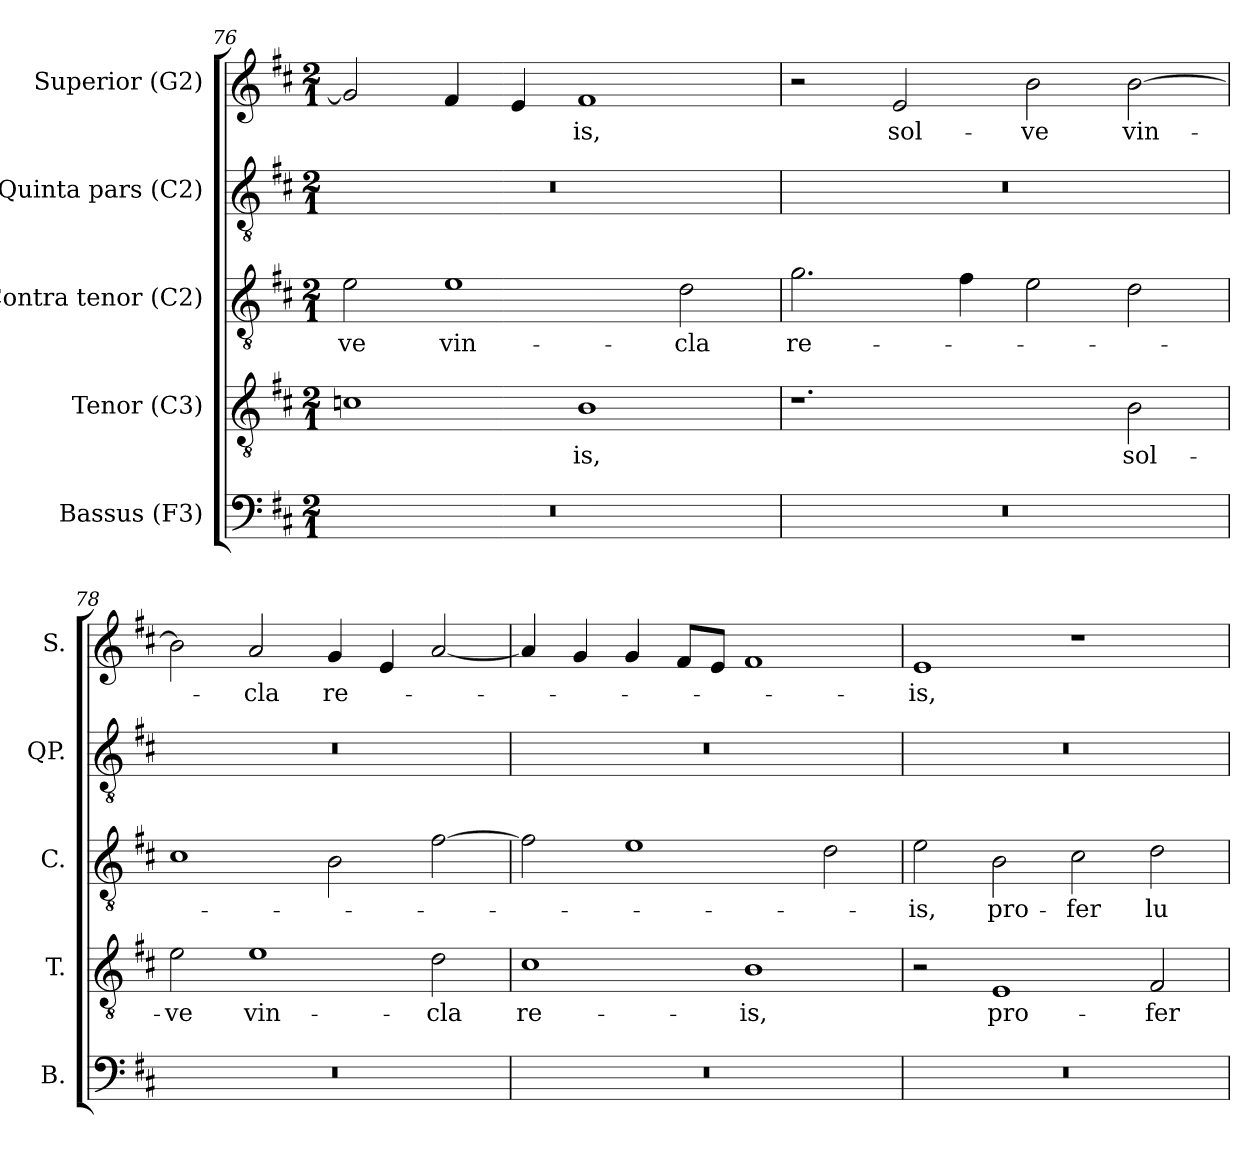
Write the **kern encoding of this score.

**kern	**kern	**text	**kern	**text	**kern	**kern	**text
*part5	*part4	*part4	*part3	*part3	*part2	*part1	*part1
*staff5	*staff4	*staff4	*staff3	*staff3	*staff2	*staff1	*staff1
*I"Bassus (F3)	*I"Tenor (C3)	*	*I"Contra tenor (C2)	*	*I"Quinta pars (C2)	*I"Superior (G2)	*
*I'B.	*I'T.	*	*I'C.	*	*I'QP.	*I'S.	*
*clefF4	*clefGv2	*	*clefGv2	*	*clefGv2	*clefG2	*
*	*ITrd7c12	*	*ITrd7c12	*	*ITrd7c12	*	*
*k[f#c#]	*k[f#c#]	*	*k[f#c#]	*	*k[f#c#]	*k[f#c#]	*
*D:	*D:	*	*D:	*	*D:	*D:	*
*M2/1	*M2/1	*	*M2/1	*	*M2/1	*M2/1	*
=76	=76	=76	=76	=76	=76	=76	=76
!LO:N:vis=1	!	!	!	!	!	!	!
!	!	!	!	!LO:LY:b:color=#000000	!LO:N:vis=1	!	!
0r	1Ci	.	2Ei\	-ve	0r	2gi/]	.
!	!	!	!	!LO:LY:b:color=#000000	!	!	!
.	.	.	1Ei	vin-	.	4f#i/	.
.	.	.	.	.	.	4ei/	.
!	!	!LO:LY:b:color=#000000	!	!	!	!	!
!	!	!	!	!	!	!	!LO:LY:b:color=#000000
.	1BBi	-is,	.	.	.	1f#i	-is,
!	!	!	!	!LO:LY:b:color=#000000	!	!	!
.	.	.	2Di\	-cla	.	.	.
=77	=77	=77	=77	=77	=77	=77	=77
!LO:N:vis=1	!	!	!	!	!	!	!
!	!	!	!	!LO:LY:b:color=#000000	!LO:N:vis=1	!	!
0r	1.r	.	2.Gi\	re-	0r	2r	.
!	!	!	!	!	!	!	!LO:LY:b:color=#000000
.	.	.	.	.	.	2ei/	sol-
.	.	.	4F#i\	.	.	.	.
!	!	!	!	!	!	!	!LO:LY:b:color=#000000
.	.	.	2Ei\	.	.	2bi\	-ve
!	!	!LO:LY:b:color=#000000	!	!	!	!	!
!	!	!	!	!	!	!	!LO:LY:b:color=#000000
.	2BBi\	sol-	2Di\	.	.	[2bi\	vin-
=78	=78	=78	=78	=78	=78	=78	=78
!LO:N:vis=1	!	!	!	!	!	!	!
!	!	!LO:LY:b:color=#000000	!	!	!LO:N:vis=1	!	!
0r	2Ei\	-ve	1C#i	.	0r	2bi\]	.
!	!	!LO:LY:b:color=#000000	!	!	!	!	!
!	!	!	!	!	!	!	!LO:LY:b:color=#000000
.	1Ei	vin-	.	.	.	2ai/	-cla
!	!	!	!	!	!	!	!LO:LY:b:color=#000000
.	.	.	2BBi\	.	.	4gi/	re-
.	.	.	.	.	.	4ei/	.
!	!	!LO:LY:b:color=#000000	!	!	!	!	!
.	2Di\	-cla	[2F#i\	.	.	[2ai/	.
!!LO:PB:g=z
=79	=79	=79	=79	=79	=79	=79	=79
!LO:N:vis=1	!	!	!	!	!	!	!
!	!	!LO:LY:b:color=#000000	!	!	!LO:N:vis=1	!	!
0r	1C#i	re-	2F#i\]	.	0r	4ai/]	.
.	.	.	.	.	.	4gi/	.
.	.	.	1Ei	.	.	4gi/	.
.	.	.	.	.	.	8f#i/L	.
.	.	.	.	.	.	8ei/J	.
!	!	!LO:LY:b:color=#000000	!	!	!	!	!
.	1BBi	-is,	.	.	.	1f#i	.
.	.	.	2Di\	.	.	.	.
=80	=80	=80	=80	=80	=80	=80	=80
!LO:N:vis=1	!	!	!	!	!	!	!
!	!	!	!	!LO:LY:b:color=#000000	!LO:N:vis=1	!	!
!	!	!	!	!	!	!	!LO:LY:b:color=#000000
0r	2r	.	2Ei\	-is,	0r	1ei	-is,
!	!	!LO:LY:b:color=#000000	!	!	!	!	!
!	!	!	!	!LO:LY:b:color=#000000	!	!	!
.	1EEi	pro-	2BBi\	pro-	.	.	.
!	!	!	!	!LO:LY:b:color=#000000	!	!	!
.	.	.	2C#i\	-fer	.	1r	.
!	!	!LO:LY:b:color=#000000	!	!	!	!	!
!	!	!	!	!LO:LY:b:color=#000000	!	!	!
.	2FF#i/	-fer	2Di\	lu-	.	.	.
=	=	=	=	=	=	=	=
*-	*-	*-	*-	*-	*-	*-	*-
